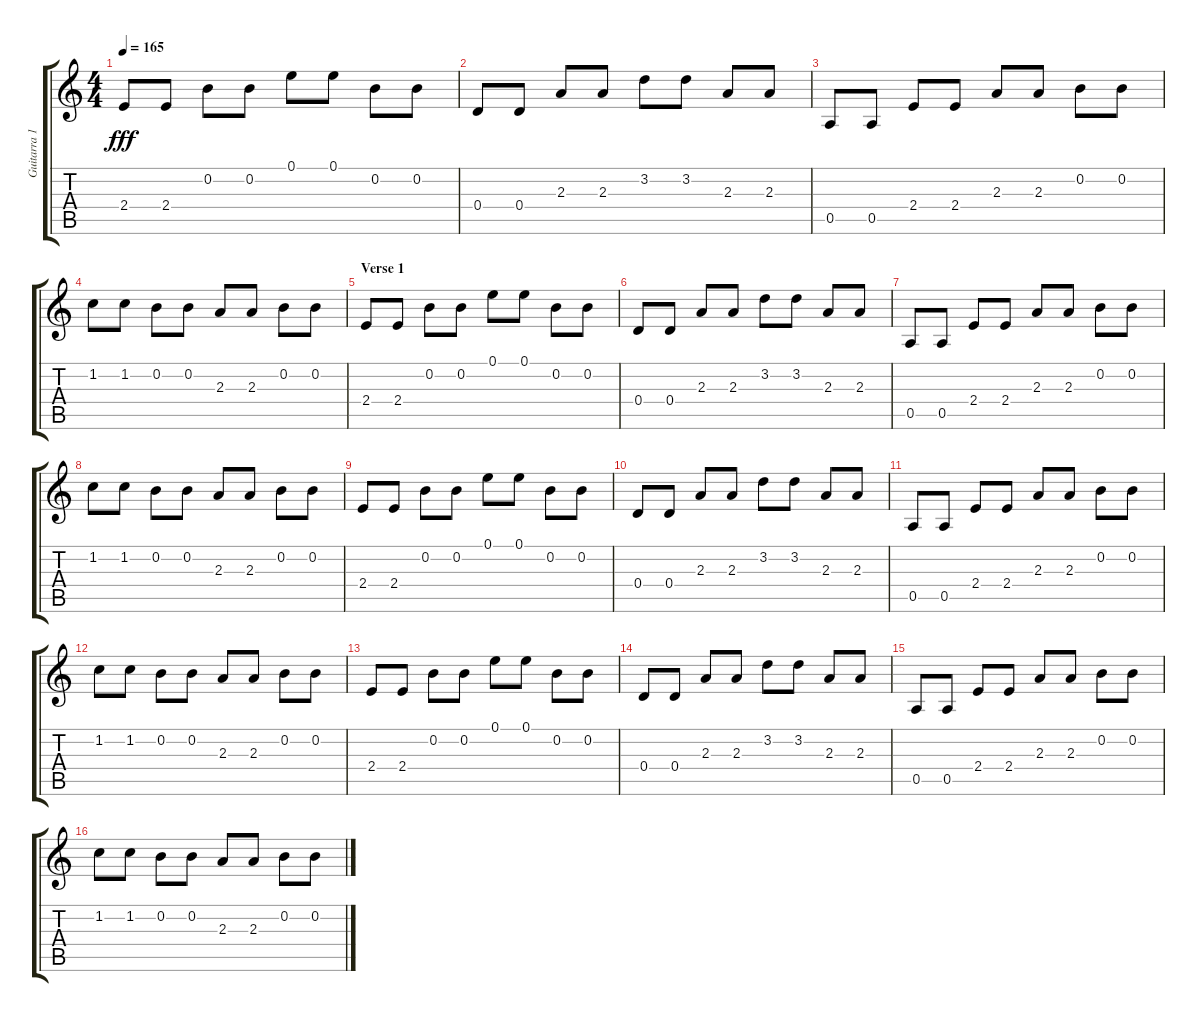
\track ("Guitarra 1 ( Lead )" "Guitarra 1") {instrument overdrivenguitar}
\staff {score tabs}
\tuning (E4 B3 G3 D3 A2 E2) {hide}
\ts (4 4)
\tempo 165
\clef g2
\ks c
2.4.8{dy fff} 2.4.8 0.2.8 0.2.8 0.1.8 0.1.8 0.2.8 0.2.8 |
0.4.8 0.4.8 2.3.8 2.3.8 3.2.8 3.2.8 2.3.8 2.3.8 |
0.5.8 0.5.8 2.4.8 2.4.8 2.3.8 2.3.8 0.2.8 0.2.8 |
1.2.8 1.2.8 0.2.8 0.2.8 2.3.8 2.3.8 0.2.8 0.2.8 |
\section ("" "Verse 1")
2.4.8 2.4.8 0.2.8 0.2.8 0.1.8 0.1.8 0.2.8 0.2.8 |
0.4.8 0.4.8 2.3.8 2.3.8 3.2.8 3.2.8 2.3.8 2.3.8 |
0.5.8 0.5.8 2.4.8 2.4.8 2.3.8 2.3.8 0.2.8 0.2.8 |
1.2.8 1.2.8 0.2.8 0.2.8 2.3.8 2.3.8 0.2.8 0.2.8 |
2.4.8 2.4.8 0.2.8 0.2.8 0.1.8 0.1.8 0.2.8 0.2.8 |
0.4.8 0.4.8 2.3.8 2.3.8 3.2.8 3.2.8 2.3.8 2.3.8 |
0.5.8 0.5.8 2.4.8 2.4.8 2.3.8 2.3.8 0.2.8 0.2.8 |
1.2.8 1.2.8 0.2.8 0.2.8 2.3.8 2.3.8 0.2.8 0.2.8 |
2.4.8 2.4.8 0.2.8 0.2.8 0.1.8 0.1.8 0.2.8 0.2.8 |
0.4.8 0.4.8 2.3.8 2.3.8 3.2.8 3.2.8 2.3.8 2.3.8 |
0.5.8 0.5.8 2.4.8 2.4.8 2.3.8 2.3.8 0.2.8 0.2.8 |
1.2.8 1.2.8 0.2.8 0.2.8 2.3.8 2.3.8 0.2.8 0.2.8
